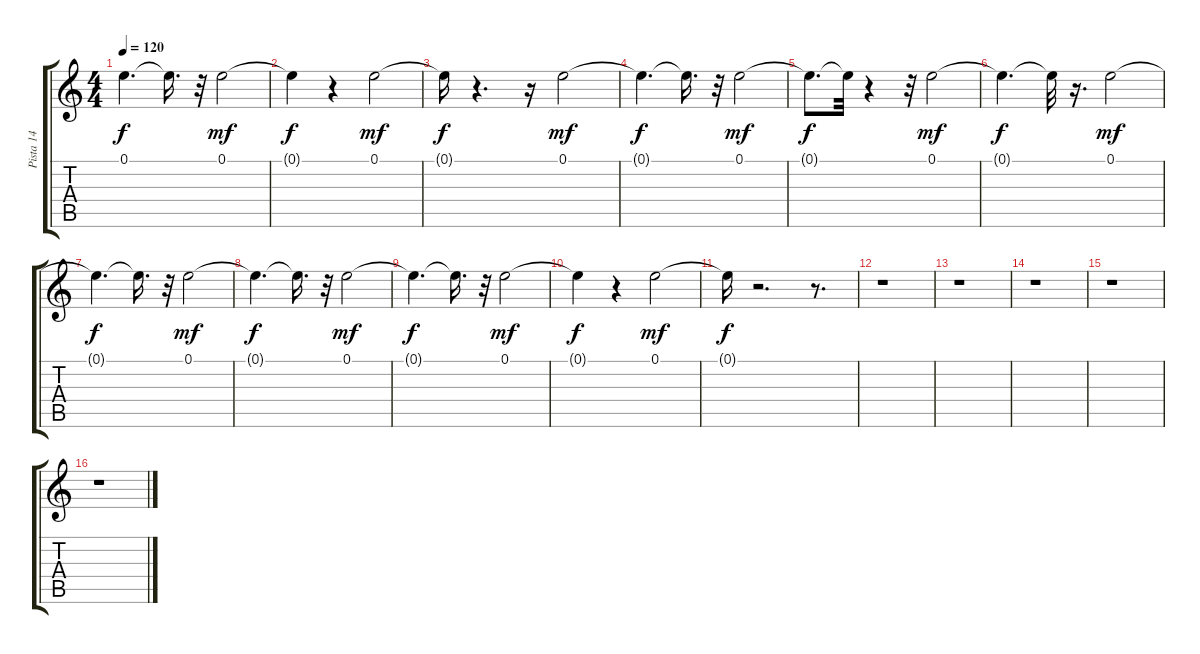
\track ("Pista 14" "Pista 14") {instrument acousticguitarsteel}
\staff {score tabs}
\tuning (E4 B3 G3 D3 A2 E2) {hide}
\ts (4 4)
\tempo 120
\clef g2
\ks c
0.1{t}.4{d dy f} 0.1{t}.16{d} r.32 0.1.2{dy mf} |
0.1{t}.4{dy f} r.4 0.1.2{dy mf} |
0.1{t}.16{dy f} r.4{d} r.16 0.1.2{dy mf} |
0.1{t}.4{d dy f} 0.1{t}.16{d} r.32 0.1.2{dy mf} |
0.1{t}.8{d dy f} 0.1{t}.32 r.4 r.32 0.1.2{dy mf} |
0.1{t}.4{d dy f} 0.1{t}.32 r.16{d} 0.1.2{dy mf} |
0.1{t}.4{d dy f} 0.1{t}.16{d} r.32 0.1.2{dy mf} |
0.1{t}.4{d dy f} 0.1{t}.16{d} r.32 0.1.2{dy mf} |
0.1{t}.4{d dy f} 0.1{t}.16{d} r.32 0.1.2{dy mf} |
0.1{t}.4{dy f} r.4 0.1.2{dy mf} |
0.1{t}.16{dy f} r.2{d} r.8{d} |
r.1 |
r.1 |
r.1 |
r.1 |
r.1
